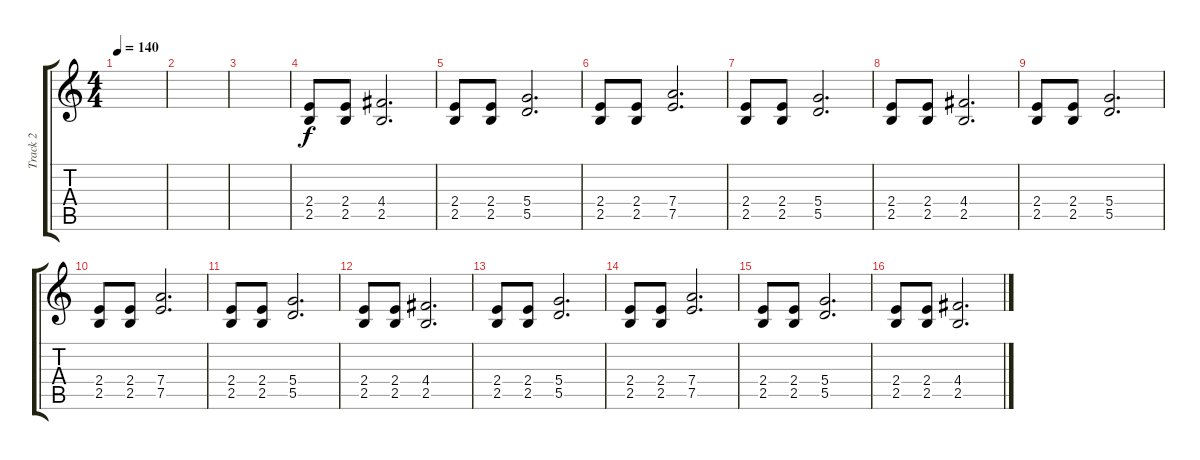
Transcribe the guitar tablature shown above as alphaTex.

\track ("Track 2" "Track 2") {instrument acousticguitarsteel}
\staff {score tabs}
\tuning (E4 B3 G3 D3 A2 E2) {hide}
\ts (4 4)
\tempo 140
\clef g2
\ks c
|
|
|
(2.4 2.5).8 (2.4 2.5).8 (4.4 2.5).2{d} |
(2.4 2.5).8 (2.4 2.5).8 (5.4 5.5).2{d} |
(2.4 2.5).8 (2.4 2.5).8 (7.4 7.5).2{d} |
(2.4 2.5).8 (2.4 2.5).8 (5.4 5.5).2{d} |
(2.4 2.5).8 (2.4 2.5).8 (4.4 2.5).2{d} |
(2.4 2.5).8 (2.4 2.5).8 (5.4 5.5).2{d} |
(2.4 2.5).8 (2.4 2.5).8 (7.4 7.5).2{d} |
(2.4 2.5).8 (2.4 2.5).8 (5.4 5.5).2{d} |
(2.4 2.5).8 (2.4 2.5).8 (4.4 2.5).2{d} |
(2.4 2.5).8 (2.4 2.5).8 (5.4 5.5).2{d} |
(2.4 2.5).8 (2.4 2.5).8 (7.4 7.5).2{d} |
(2.4 2.5).8 (2.4 2.5).8 (5.4 5.5).2{d} |
(2.4 2.5).8 (2.4 2.5).8 (4.4 2.5).2{d}
